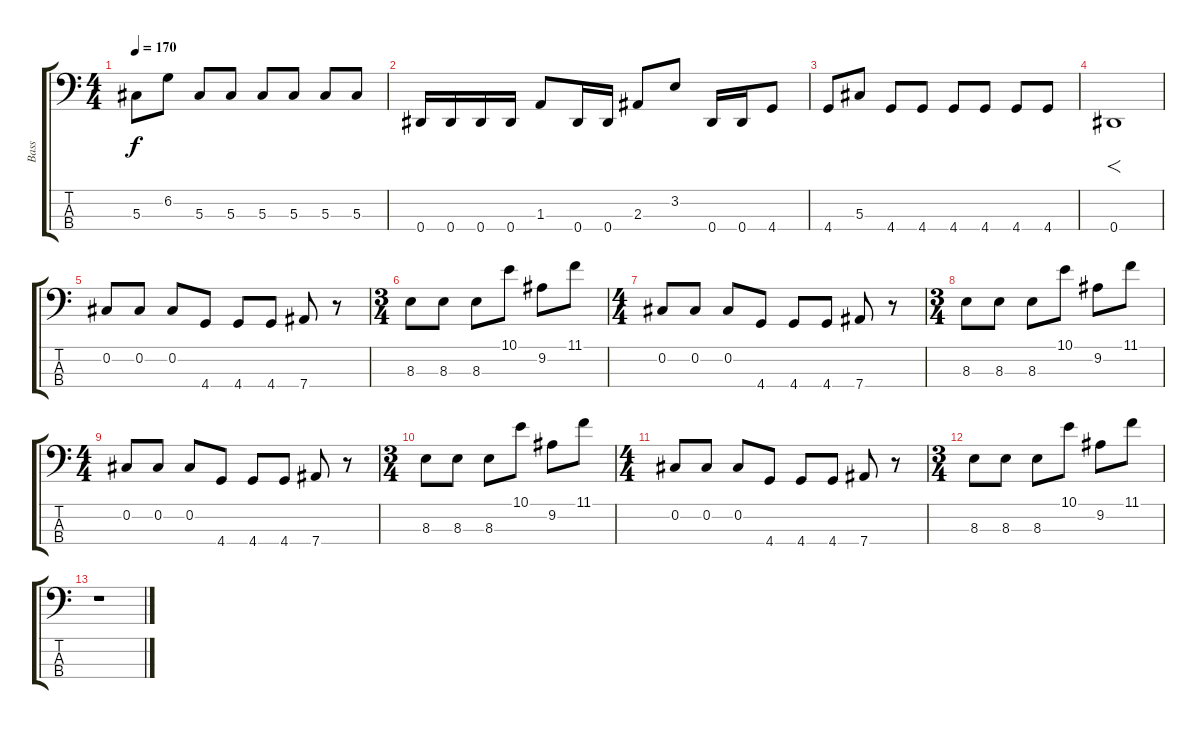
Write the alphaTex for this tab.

\track ("Bass" "Bass") {instrument electricbassfinger}
\staff {score tabs}
\tuning (Gb2 Db2 Ab1 Eb1) {hide}
\ts (4 4)
\tempo 170
\clef f4
\ks c
5.3.8{dy f} 6.2.8 5.3.8 5.3.8 5.3.8 5.3.8 5.3.8 5.3.8 |
0.4.16 0.4.16 0.4.16 0.4.16 1.3.8 0.4.16 0.4.16 2.3.8 3.2.8 0.4.16 0.4.16 4.4.8 |
4.4.8 5.3.8 4.4.8 4.4.8 4.4.8 4.4.8 4.4.8 4.4.8 |
0.4.1{f} |
0.2.8 0.2.8 0.2.8 4.4.8 4.4.8 4.4.8 7.4.8 r.8 |
\ts (3 4)
8.3.8 8.3.8 8.3.8 10.1.8 9.2.8 11.1.8 |
\ts (4 4)
0.2.8 0.2.8 0.2.8 4.4.8 4.4.8 4.4.8 7.4.8 r.8 |
\ts (3 4)
8.3.8 8.3.8 8.3.8 10.1.8 9.2.8 11.1.8 |
\ts (4 4)
0.2.8 0.2.8 0.2.8 4.4.8 4.4.8 4.4.8 7.4.8 r.8 |
\ts (3 4)
8.3.8 8.3.8 8.3.8 10.1.8 9.2.8 11.1.8 |
\ts (4 4)
0.2.8 0.2.8 0.2.8 4.4.8 4.4.8 4.4.8 7.4.8 r.8 |
\ts (3 4)
8.3.8 8.3.8 8.3.8 10.1.8 9.2.8 11.1.8 |
r.1
